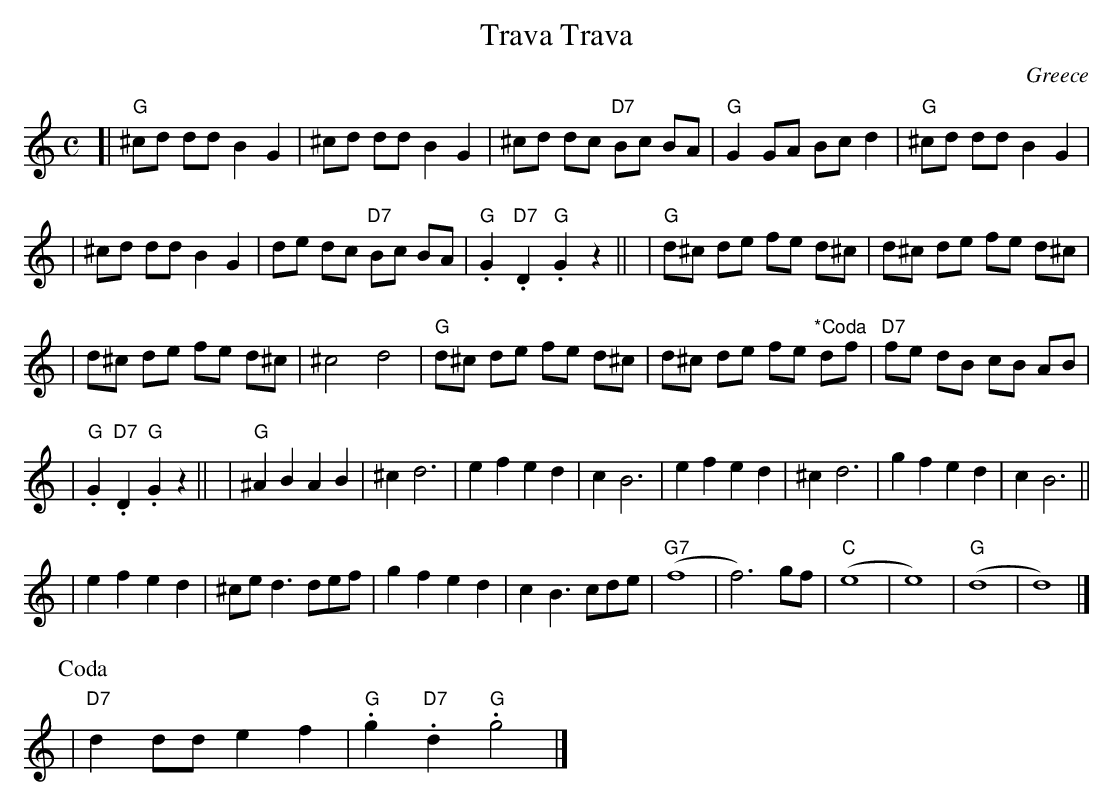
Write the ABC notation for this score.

X:1
T:Trava Trava
C:Greece
M:C
K:C
L:1/8
[| "G"^cd dd B2 G2 \
| ^cd dd B2 G2 \
| ^cd dc "D7"Bc BA \
| "G"G2 GA Bc d2 \
| "G"^cd dd B2 G2 |
| ^cd dd B2 G2 \
| de dc "D7"Bc BA \
| "G".G2 "D7".D2 "G".G2 z2 || \
| "G"d^c de fe d^c \
| d^c de fe d^c |
| d^c de fe d^c \
| ^c4 d4 \
|  "G"d^c de fe d^c \
| d^c de fe "*Coda"df  \
| "D7"fe dB cB AB |
| "G".G2 "D7".D2 "G".G2 z2 || \
| "G"^A2 B2 A2 B2 \
| ^c2 d6 \
| e2 f2 e2 d2 \
| c2 B6 \
| e2 f2 e2 d2 \
| ^c2 d6 \
| g2 f2 e2 d2 \
| c2 B6 ||
| e2 f2 e2 d2 \
| ^ce d3 def \
| g2 f2 e2 d2 \
| c2 B3 cde \
| "G7"(f8 \
| f6) gf \
| "C"(e8 \
| e8) \
| "G"(d8 \
| d8) |]
P: Coda
| "D7"d2 dd e2 f2 \
| "G".g2 "D7".d2 "G".g4 |]
